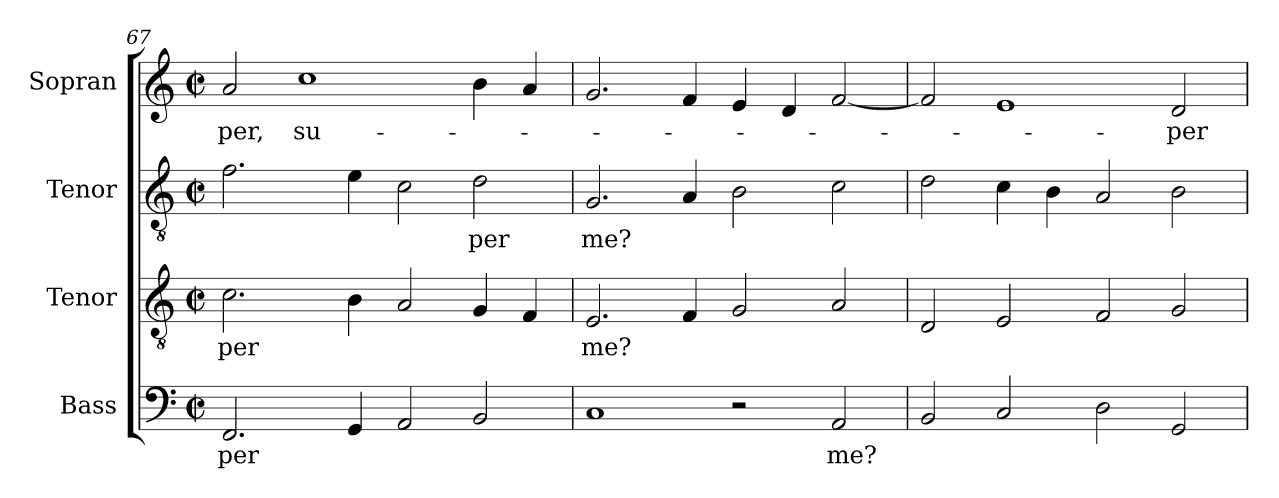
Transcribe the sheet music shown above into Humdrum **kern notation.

**kern	**text	**kern	**text	**kern	**text	**kern	**text
*part4	*part4	*part3	*part3	*part2	*part2	*part1	*part1
*staff4	*staff4	*staff3	*staff3	*staff2	*staff2	*staff1	*staff1
*I"Bass	*	*I"Tenor	*	*I"Tenor	*	*I"Sopran	*
*	*	*I'Tenor	*	*	*	*	*
*clefF4	*	*clefGv2	*	*clefGv2	*	*clefG2	*
*	*	*ITrd7c12	*	*ITrd7c12	*	*	*
*k[]	*	*k[]	*	*k[]	*	*k[]	*
*M2/2	*	*M2/2	*	*M2/2	*	*M2/2	*
*met(c|)	*	*met(c|)	*	*met(c|)	*	*met(c|)	*
=67	=67	=67	=67	=67	=67	=67	=67
!	!LO:LY:b:color=#000000	!	!	!	!	!	!
!	!	!	!LO:LY:b:color=#000000	!	!	!	!
!	!	!	!	!	!	!	!LO:LY:b:color=#000000
2.FFi/	-per	2.Ci\	-per	2.Fi\	.	2ai/	-per,
!	!	!	!	!	!	!	!LO:LY:b:color=#000000
.	.	.	.	.	.	1cci	su-
4GGi/	.	4BBi\	.	4Ei\	.	.	.
2AAi/	.	2AAi/	.	2Ci\	.	.	.
!	!	!	!	!	!LO:LY:b:color=#000000	!	!
2BBi/	.	4GGi/	.	2Di\	-per	4bi\	.
.	.	4FFi/	.	.	.	4ai/	.
=68	=68	=68	=68	=68	=68	=68	=68
!	!	!	!LO:LY:b:color=#000000	!	!	!	!
!	!	!	!	!	!LO:LY:b:color=#000000	!	!
1Ci	.	2.EEi/	me?	2.GGi/	me?	2.gi/	.
.	.	4FFi/	.	4AAi/	.	4fi/	.
2r	.	2GGi/	.	2BBi\	.	4ei/	.
.	.	.	.	.	.	4di/	.
!	!LO:LY:b:color=#000000	!	!	!	!	!	!
2AAi/	me?	2AAi/	.	2Ci\	.	[<2fi/	.
!!LO:LB:g=z
=69	=69	=69	=69	=69	=69	=69	=69
2BBi/	.	2DDi/	.	2Di\	.	2fi/]	.
2Ci/	.	2EEi/	.	4Ci\	.	1ei	.
.	.	.	.	4BBi\	.	.	.
2Di\	.	2FFi/	.	2AAi/	.	.	.
!	!	!	!	!	!	!	!LO:LY:b:color=#000000
2GGi/	.	2GGi/	.	2BBi\	.	2di/	-per
=	=	=	=	=	=	=	=
*-	*-	*-	*-	*-	*-	*-	*-
